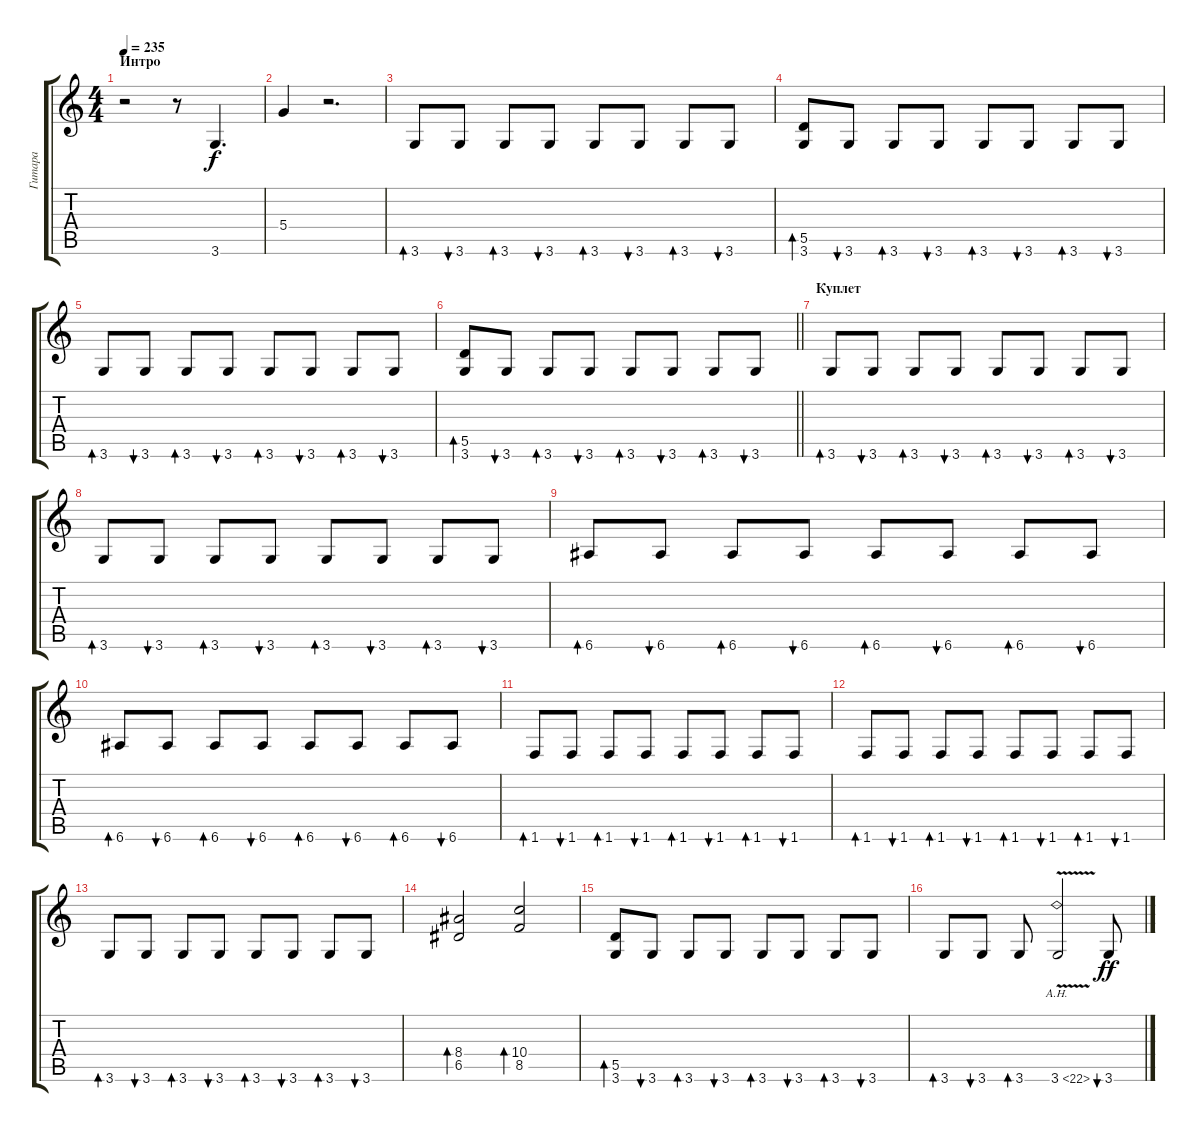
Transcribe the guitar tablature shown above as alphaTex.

\track ("Гитара" "Гитара") {instrument overdrivenguitar}
\staff {score tabs}
\tuning (E4 B3 G3 D3 A2 E2) {hide}
\ts (4 4)
\section ("" "Интро")
\tempo 235
\clef g2
\ks c
r.2{dy f instrument overdrivenguitar} r.8 3.6.4{d} |
5.4.4 r.2{d} |
3.6.8{bd 60} 3.6.8{bu 60} 3.6.8{bd 60} 3.6.8{bu 60} 3.6.8{bd 60} 3.6.8{bu 60} 3.6.8{bd 60} 3.6.8{bu 60} |
(5.5 3.6).8{bd 60} 3.6.8{bu 60} 3.6.8{bd 60} 3.6.8{bu 60} 3.6.8{bd 60} 3.6.8{bu 60} 3.6.8{bd 60} 3.6.8{bu 60} |
3.6.8{bd 60} 3.6.8{bu 60} 3.6.8{bd 60} 3.6.8{bu 60} 3.6.8{bd 60} 3.6.8{bu 60} 3.6.8{bd 60} 3.6.8{bu 60} |
\barLineRight lightlight
(5.5 3.6).8{bd 60} 3.6.8{bu 60} 3.6.8{bd 60} 3.6.8{bu 60} 3.6.8{bd 60} 3.6.8{bu 60} 3.6.8{bd 60} 3.6.8{bu 60} |
\section ("" "Куплет")
3.6.8{bd 60} 3.6.8{bu 60} 3.6.8{bd 60} 3.6.8{bu 60} 3.6.8{bd 60} 3.6.8{bu 60} 3.6.8{bd 60} 3.6.8{bu 60} |
3.6.8{bd 60} 3.6.8{bu 60} 3.6.8{bd 60} 3.6.8{bu 60} 3.6.8{bd 60} 3.6.8{bu 60} 3.6.8{bd 60} 3.6.8{bu 60} |
6.6.8{bd 60} 6.6.8{bu 60} 6.6.8{bd 60} 6.6.8{bu 60} 6.6.8{bd 60} 6.6.8{bu 60} 6.6.8{bd 60} 6.6.8{bu 60} |
6.6.8{bd 60} 6.6.8{bu 60} 6.6.8{bd 60} 6.6.8{bu 60} 6.6.8{bd 60} 6.6.8{bu 60} 6.6.8{bd 60} 6.6.8{bu 60} |
1.6.8{bd 60} 1.6.8{bu 60} 1.6.8{bd 60} 1.6.8{bu 60} 1.6.8{bd 60} 1.6.8{bu 60} 1.6.8{bd 60} 1.6.8{bu 60} |
1.6.8{bd 60} 1.6.8{bu 60} 1.6.8{bd 60} 1.6.8{bu 60} 1.6.8{bd 60} 1.6.8{bu 60} 1.6.8{bd 60} 1.6.8{bu 60} |
3.6.8{bd 60} 3.6.8{bu 60} 3.6.8{bd 60} 3.6.8{bu 60} 3.6.8{bd 60} 3.6.8{bu 60} 3.6.8{bd 60} 3.6.8{bu 60} |
(8.4 6.5).2{bd 60} (10.4 8.5).2{bd 60} |
(5.5 3.6).8{bd 60} 3.6.8{bu 60} 3.6.8{bd 60} 3.6.8{bu 60} 3.6.8{bd 60} 3.6.8{bu 60} 3.6.8{bd 60} 3.6.8{bu 60} |
3.6.8{bd 60} 3.6.8{bu 60} 3.6.8{bd 60} 3.6{ah 19 v}.2 3.6.8{bu 60 dy ff}
